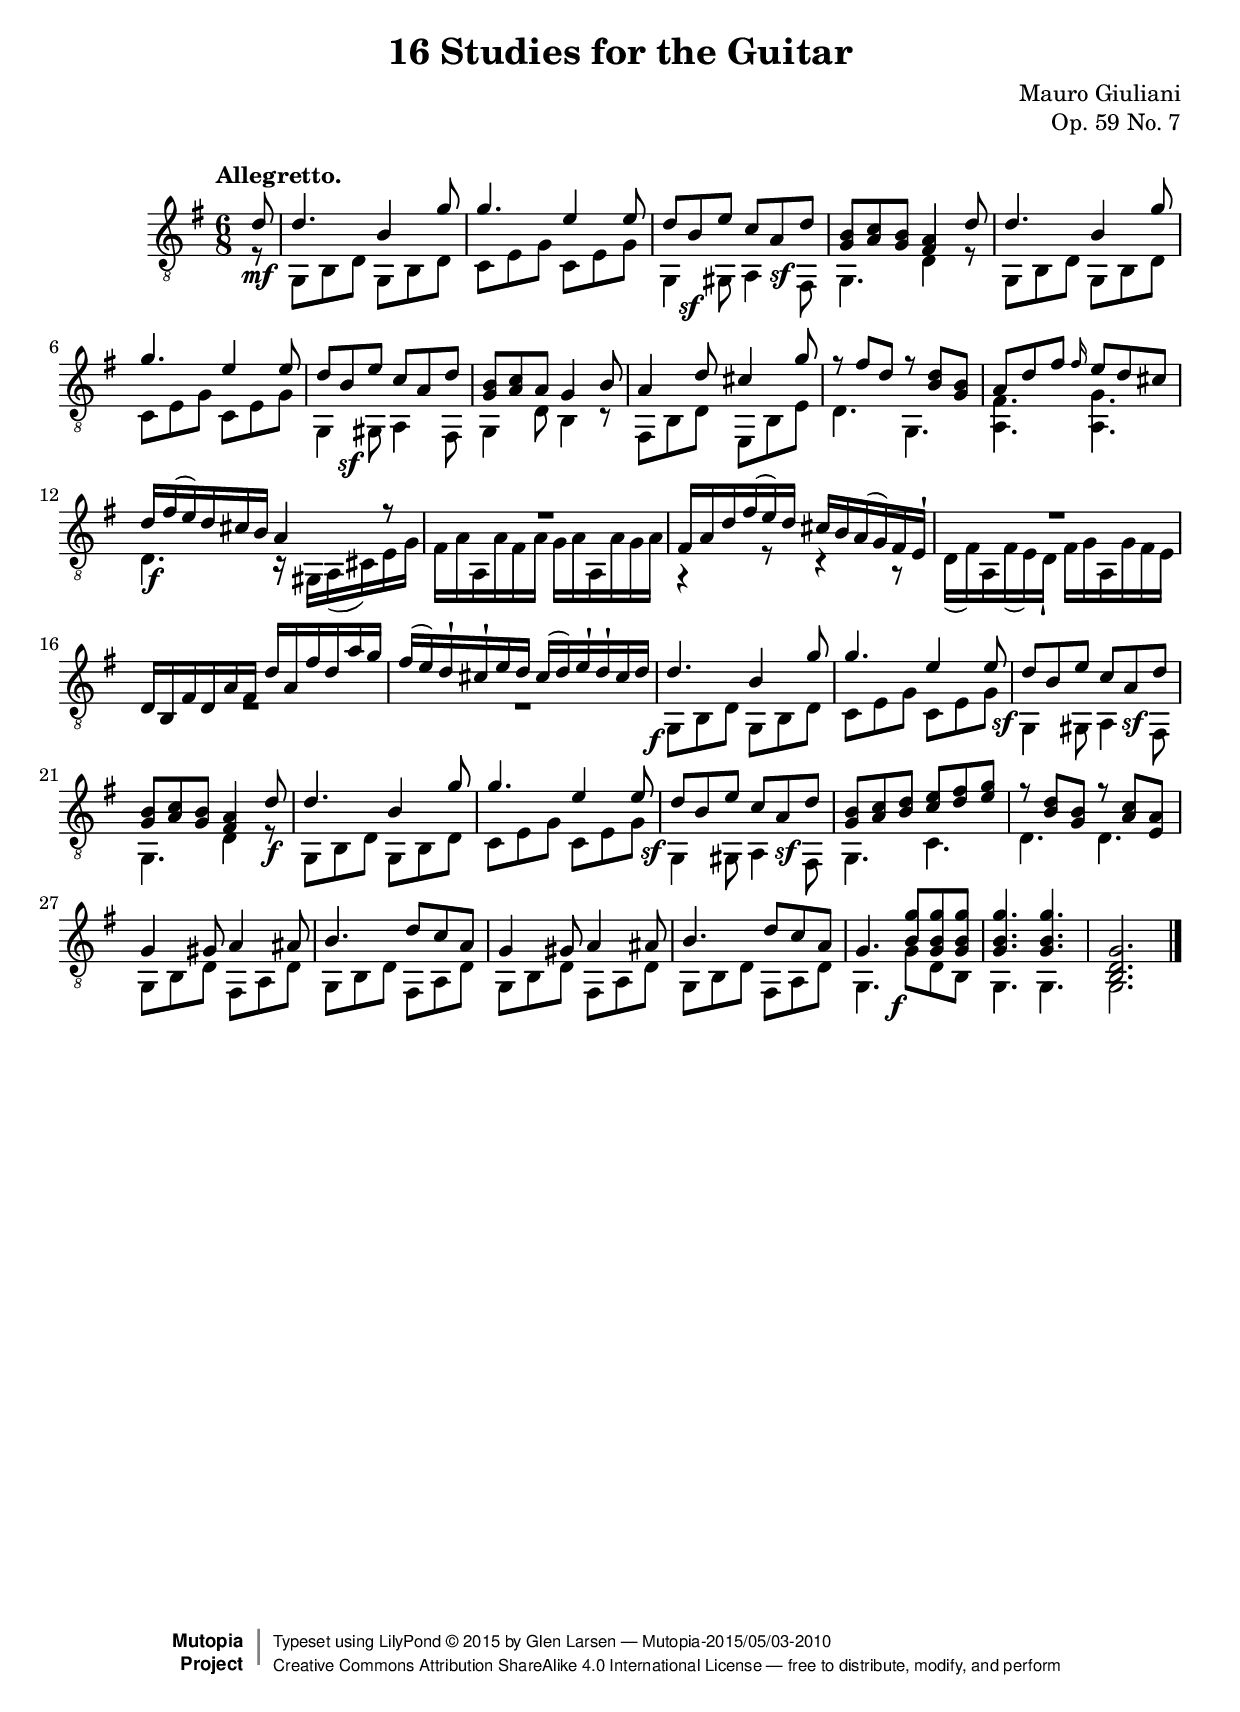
\version "2.18.2"

\header {
  title = "16 Studies for the Guitar"
  composer = "Mauro Giuliani"
  opus = "Op. 59 No. 7"
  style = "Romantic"
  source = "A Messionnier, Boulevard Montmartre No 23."
  % Statens musikbibliotek - The Music Library of Sweden
  % Boije 142
  date = "1822"
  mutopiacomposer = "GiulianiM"
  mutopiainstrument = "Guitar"
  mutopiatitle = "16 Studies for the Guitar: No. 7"
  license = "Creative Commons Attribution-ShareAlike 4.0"
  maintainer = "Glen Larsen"
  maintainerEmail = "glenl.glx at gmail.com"

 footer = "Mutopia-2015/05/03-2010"
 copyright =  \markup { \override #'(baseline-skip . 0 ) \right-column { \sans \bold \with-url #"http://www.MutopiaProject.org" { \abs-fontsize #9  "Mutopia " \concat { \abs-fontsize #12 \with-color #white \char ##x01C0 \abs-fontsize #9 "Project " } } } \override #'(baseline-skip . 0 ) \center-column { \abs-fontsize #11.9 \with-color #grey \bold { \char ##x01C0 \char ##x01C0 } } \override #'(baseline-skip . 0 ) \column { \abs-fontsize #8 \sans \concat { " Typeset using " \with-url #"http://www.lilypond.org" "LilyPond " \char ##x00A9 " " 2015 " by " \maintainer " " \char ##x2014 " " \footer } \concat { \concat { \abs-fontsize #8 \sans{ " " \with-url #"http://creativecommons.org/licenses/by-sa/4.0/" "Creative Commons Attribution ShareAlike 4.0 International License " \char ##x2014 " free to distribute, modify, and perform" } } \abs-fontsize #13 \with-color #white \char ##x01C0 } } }
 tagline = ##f
}

\paper {
  % add space between composer/opus markup and first staff
  markup-system-spacing #'padding = #3
  % add a little space between composer and opus
  markup-markup-spacing #'padding = #1.2
  top-margin = #8
  bottom-margin = #10
}

mbreak = {} % { \break }
global = {
  \time 6/8 \key g \major
}

upperVoice = \relative c' {
  \voiceOne
%  \slurDown
  \partial 8 d8\mf |
  d4. b4 g'8 |
  g4. e4 e8 |
  d8 b-\tweak X-offset #-1 \sf e c a d-\tweak X-offset #-3 \sf |
  <b g>8 <c a> <b g> <a fis>4 d8 |
  d4. b4 g'8 |
  g4. e4 e8 |
  d8 b e-\tweak X-offset #-3 \sf c a d |
  \mbreak

  <b g>8 <c a> a g4 b8 |
  a4 d8 cis4 g'8 |
  r8 fis d r <d b> <b g> |
  a8 d fis \grace fis16 e8 d cis |
  d16-\tweak X-offset #.5 \f fis( e) d cis b a4 r8 |
  R2. |
  \mbreak

  fis16 a d fis( e) d cis b a( g) fis e-! |
  R2. |
  d16 b fis' d a' fis d' a fis' d a' g |
  fis( e) d-! cis-! e d cis( d) e-! d-! cis d |
  d4.-\tweak X-offset #-2 \f b4 g'8 |
  \mbreak
  
  g4. e4 e8 |
  d8-\tweak X-offset #-3 \sf b e c a d-\tweak X-offset #-3 \sf |
  <b g>8 <c a> <b g> <a fis>4 d8\f |
  d4. b4 g'8 |
  g4. e4 e8 |
  d8-\tweak X-offset #-3 \sf b e c a d-\tweak X-offset #-3 \sf |
  <b g> <c a> <d b> <e c> <fis d> <g e> |
  \mbreak

  r8 <d b> <b g> r8 <c a> <a e> |
  \repeat unfold 2 {
    g4 gis8 a4 ais8 |
    b4. d8 c a |
  }
  g4. <g' b,>8-\tweak X-offset #-1.5 \f <g b, g> q |
  q4. q |
  <g, d b>2.

  \bar "|."
}

lowerVoice = \relative c {
  \voiceTwo
  \partial 8 r8 |
  \repeat unfold 2 { g8 b d } |
  \repeat unfold 2 { c8 e g } |
  g,4 gis8 a4 fis8 |
  g4. d'4 r8 |
  \repeat unfold 2 { g,8 b d } |
  \repeat unfold 2 { c8 e g } |
  g,4 gis8 a4 fis8 |

  g4 d'8 b4 r8 |
  fis8 b d e, b' e |
  d4. g, |
  <fis' a,>4. <g a,> |
  d4. r16 gis, a( cis) e g |
  fis16 a a, a' fis a g a a, a' g a |

  r4 r8 r4 r8 |
  d,16( fis) a, fis'( e) d-! fis g a, g' fis e |
  R2. R2. |
  g,8 b d g, b d |

  c8 e g c, e g |
  g,4 gis8 a4 fis8 |
  g4. d'4 r8 |
  g,8 b d g, b d |
  c8 e g c, e g |
  g,4 gis8 a4 fis8 |
  g4. c |

  d4. d |
  \repeat unfold 4 { g,8 b d fis, a d | }
  g,4. g'8 d b |
  g4. g |
  g2.
}


\score {
  <<
    \new Staff = "Guitar" \with {
      midiInstrument = #"acoustic guitar (nylon)"
    } <<
      \global
      \clef "treble_8"
      \tempo "Allegretto."

      \context Voice = "upperVoice" \upperVoice
      \context Voice = "lowerVoice" \lowerVoice
    >>
%{
    % tabs are not completely developed
    \new TabStaff = "Guitar tabs" \with {
      restrainOpenStrings = ##t
    } <<
      \clef "moderntab"
      \global
      \context TabVoice = "upperVoice" \upperVoice
      \context TabVoice = "lowerVoice" \lowerVoice
    >>
%}
  >>
  \layout {}
  \midi {
    \tempo 4 = 104
  }
}
